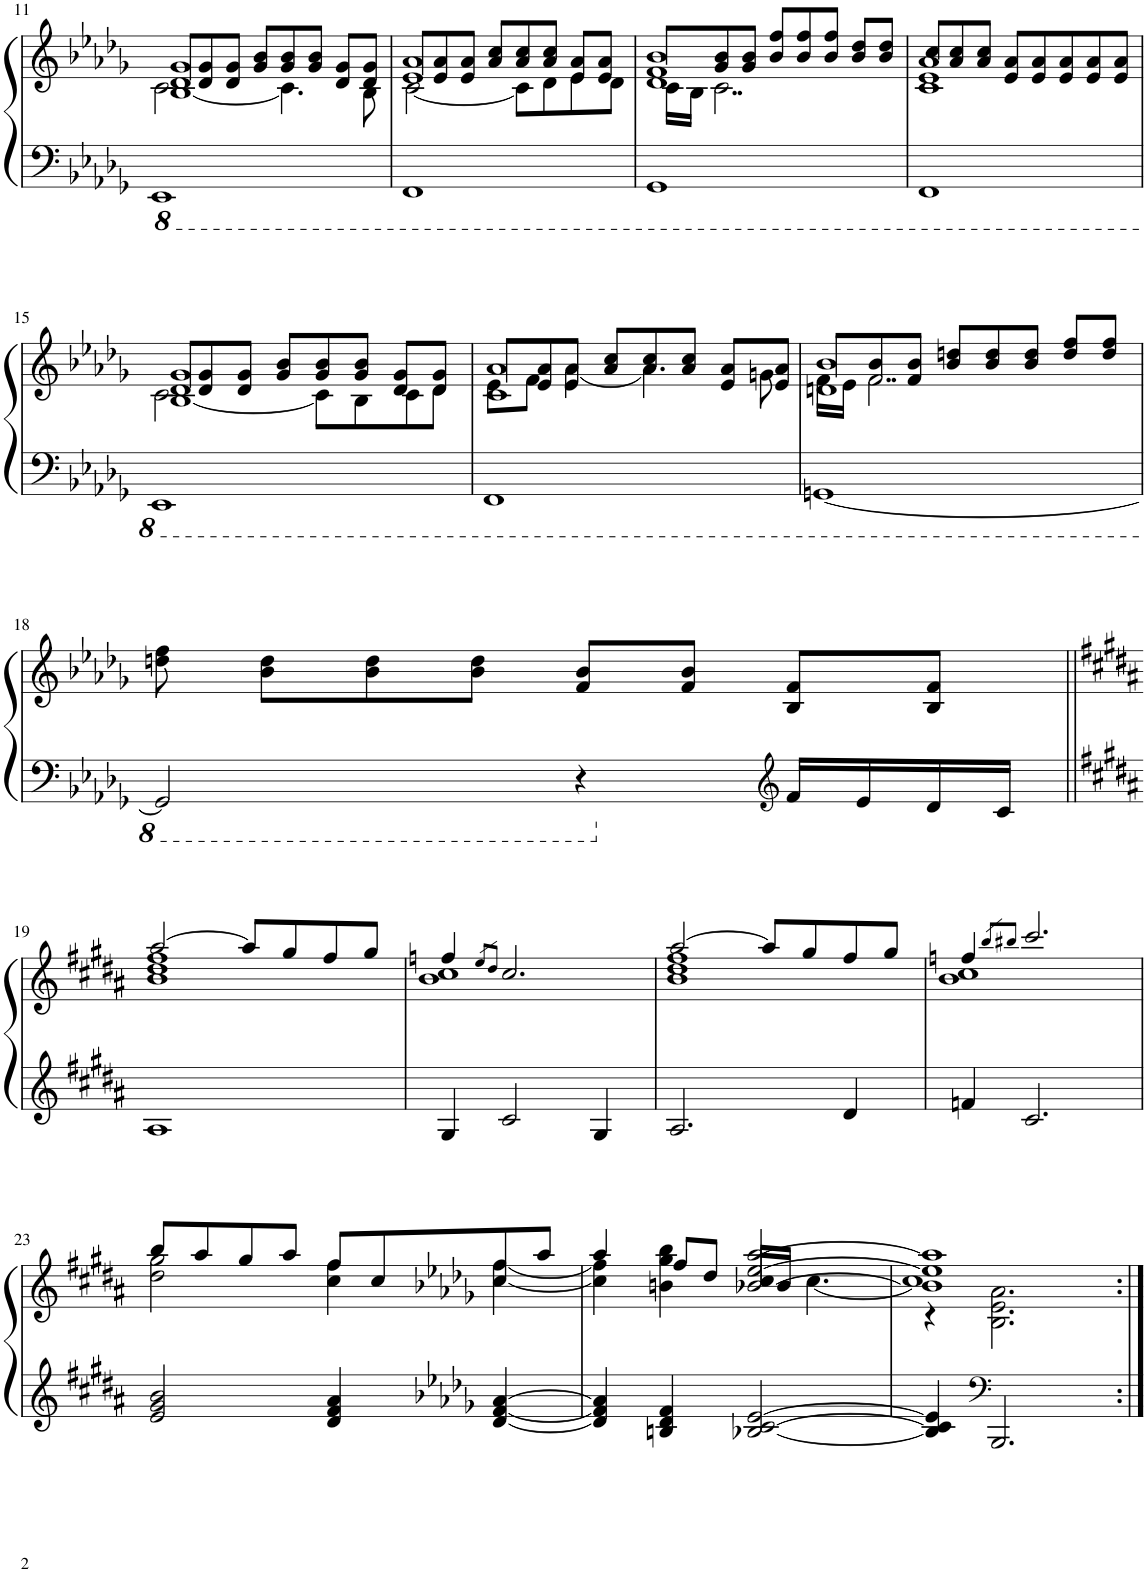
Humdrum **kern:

**kern	**kern
*part1	*part1
*staff2	*staff1
*I"Piano	*
*I'Pno.	*
!!LO:PB:g=z
*clefF4	*clefG2
*k[b-e-a-d-g-]	*k[b-e-a-d-g-]
*M4/4	*M4/4
*8ba	*
=11	=11
*	*^
*	*	*^
1EEE-	8d-/ 8g-/L	[2c\	1B- 1d- 1g-
.	8d-/ 8g-/	.	.
.	8d-/ 8g-/J	.	.
.	8g-/ 8b-/L	.	.
.	8g-/ 8b-/	4.c\]	.
.	8g-/ 8b-/J	.	.
.	8d-/ 8g-/L	.	.
.	8d-/ 8g-/J	8B-\	.
=12	=12	=12	=12
1FFF	8e-/ 8a-/L	[2c\	1c 1e- 1a-
.	8e-/ 8a-/	.	.
.	8e-/ 8a-/J	.	.
.	8a-/ 8cc/L	.	.
.	8a-/ 8cc/	8c\L]	.
.	8a-/ 8cc/J	8d-\	.
.	8e-/ 8a-/L	8e-\	.
.	8e-/ 8a-/J	8d-\J	.
=13	=13	=13	=13
1GGG-	8g-/ 8b-/L	16c\LL	1d- 1f 1b-
.	.	16B-\JJ	.
.	8g-/ 8b-/	2..c\	.
.	8g-/ 8b-/J	.	.
.	8b-/ 8ff/L	.	.
.	8b-/ 8ff/	.	.
.	8b-/ 8ff/J	.	.
.	8b-/ 8dd-/L	.	.
.	8b-/ 8dd-/J	.	.
*	*	*v	*v
=14	=14	=14
1FFF	8a-/ 8cc/L	1c 1e- 1a-
.	8a-/ 8cc/	.
.	8a-/ 8cc/J	.
.	8e-/ 8a-/L	.
.	8e-/ 8a-/	.
.	8e-/ 8a-/	.
.	8e-/ 8a-/	.
.	8e-/ 8a-/J	.
!!LO:LB:g=z
=15	=15	=15
*	*	*^
1EEE-	8d-/ 8g-/L	[2c\	1B- 1d- 1g-
.	8d-/ 8g-/	.	.
.	8d-/ 8g-/J	.	.
.	8g-/ 8b-/L	.	.
.	8g-/ 8b-/	8c\L]	.
.	8g-/ 8b-/J	8B-\	.
.	8d-/ 8g-/L	8c\	.
.	8d-/ 8g-/J	8d-\J	.
=16	=16	=16	=16
1FFF	8e-/ 8a-/L	8e-\L	1c 1e- 1a-
.	8e-/ 8a-/	8f\J	.
.	8e-/ 8a-/J	[4a-\	.
.	8a-/ 8cc/L	.	.
.	8a-/ 8cc/	4.a-\]	.
.	8a-/ 8cc/J	.	.
.	8e-/ 8a-/L	.	.
.	8e-/ 8a-/J	8gn\	.
=17	=17	=17	=17
[1GGGn	8f/ 8b-/L	16f\LL	1dn 1f 1b-
.	.	16e-\JJ	.
.	8f/ 8b-/	2..f\	.
.	8f/ 8b-/J	.	.
.	8b-/ 8ddn/L	.	.
.	8b-/ 8dd/	.	.
.	8b-/ 8dd/J	.	.
.	8dd/ 8ff/L	.	.
.	8dd/ 8ff/J	.	.
*	*v	*v	*v
!!LO:LB:g=z
=18	=18
2GGG/]	8ddn\ 8ff\
.	8b-\ 8dd\L
.	8b-\ 8dd\
.	8b-\ 8dd\J
4r	8f/ 8b-/L
.	8f/ 8b-/J
*clefG2	*
*X8ba	*
16f/LL	8B-/ 8f/L
16e-/	.
16d-/	8B-/ 8f/J
16c/JJ	.
!!LO:LB:g=z
=19||	=19||
*k[f#c#g#d#a#]	*k[f#c#g#d#a#]
*	*^
1A#	[2aa#/	1b 1dd# 1ff#
.	8aa#/L]	.
.	8gg#/	.
.	8ff#/	.
.	8gg#/J	.
=20	=20	=20
4G#/	4ffn/	1b 1cc# 1ff
.	8qee/L	.
.	8qdd#/J	.
2c#/	2.cc#/	.
4G#/	.	.
=21	=21	=21
2.A#/	[2aa#/	1b 1dd# 1ff#
.	8aa#/L]	.
.	8gg#/	.
4d#/	8ff#/	.
.	8gg#/J	.
=22	=22	=22
4fn/	4ffn/	1b 1cc# 1ff
.	8qbb/L	.
.	8qbb#X/J	.
2.c#/	2.ccc#/	.
!!LO:LB:g=z	!!
=23	=23	=23
2e/ 2g#/ 2b/	8bb/L	2dd#\ 2gg#\
.	8aa#/	.
.	8gg#/	.
.	8aa#/J	.
4d#/ 4f#/ 4a#/	8ff#/L	4cc#\ 4ff#\
.	8cc#/	.
[4d-/ [4f/ [4a-/	8cc/	[4cc\ [4ff\
.	8aa-/J	.
=24	=24	=24
4d-/] 4f/] 4a-/]	4aa-/	4cc\] 4ff\]
4Bn/ 4d-/ 4f/	8ff/L	4bn\ 4gg-\ 4bb-\
.	8dd-/J	.
[2B-X/ [2c/ [2e-/	16cc/LL	[2b-X/ [>2ee-/ [>2aa-/
.	16b-/JJ	.
.	[4.cc\	.
=25	=25	=25
*	*	*^
4B-/] 4c/] 4e-/]	1cc]	1b-] 1ee-] 1aa-]	4r
*clefF4	*	*	*
2.BBB-/	.	.	2.B-\ 2.e-\ 2.a-\
*	*v	*v	*v
=:|!	=:|!
*-	*-
